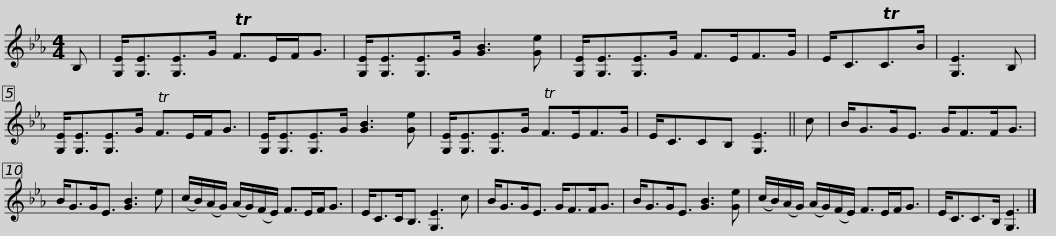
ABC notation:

X:1
L:1/8
M:4/4
I:linebreak $
K:Eb
V:1 treble
V:1
 B, | [G,E]<[G,E][G,E]>G TF>EF<G | [G,E]<[G,E][G,E]>G [GB]3 [Ge] | [G,E]<[G,E][G,E]>G F>EF>G | E<CTC>B | %5
 [G,E]3 B, |$ [G,E]<[G,E][G,E]>G TF>EF<G | [G,E]<[G,E][G,E]>G [GB]3 [Ge] | [G,E]<[G,E][G,E]>G TF>EF>G | E<CCB, [G,E]3 || %10
 c |$ B<GG<E G<FF<G | B<GG<E [GB]3 e | (c/B/)(A/G/) (A/G/)(F/E/) F>EF<G | E<CC<B, [G,E]3 c |$ %15
 B<GG<E G<FF<G | B<GG<E [GB]3 [Ge] | (c/B/)(A/G/) (A/G/)(F/E/) F>EF<G | E<CC>B, [G,E]3 |] %19
